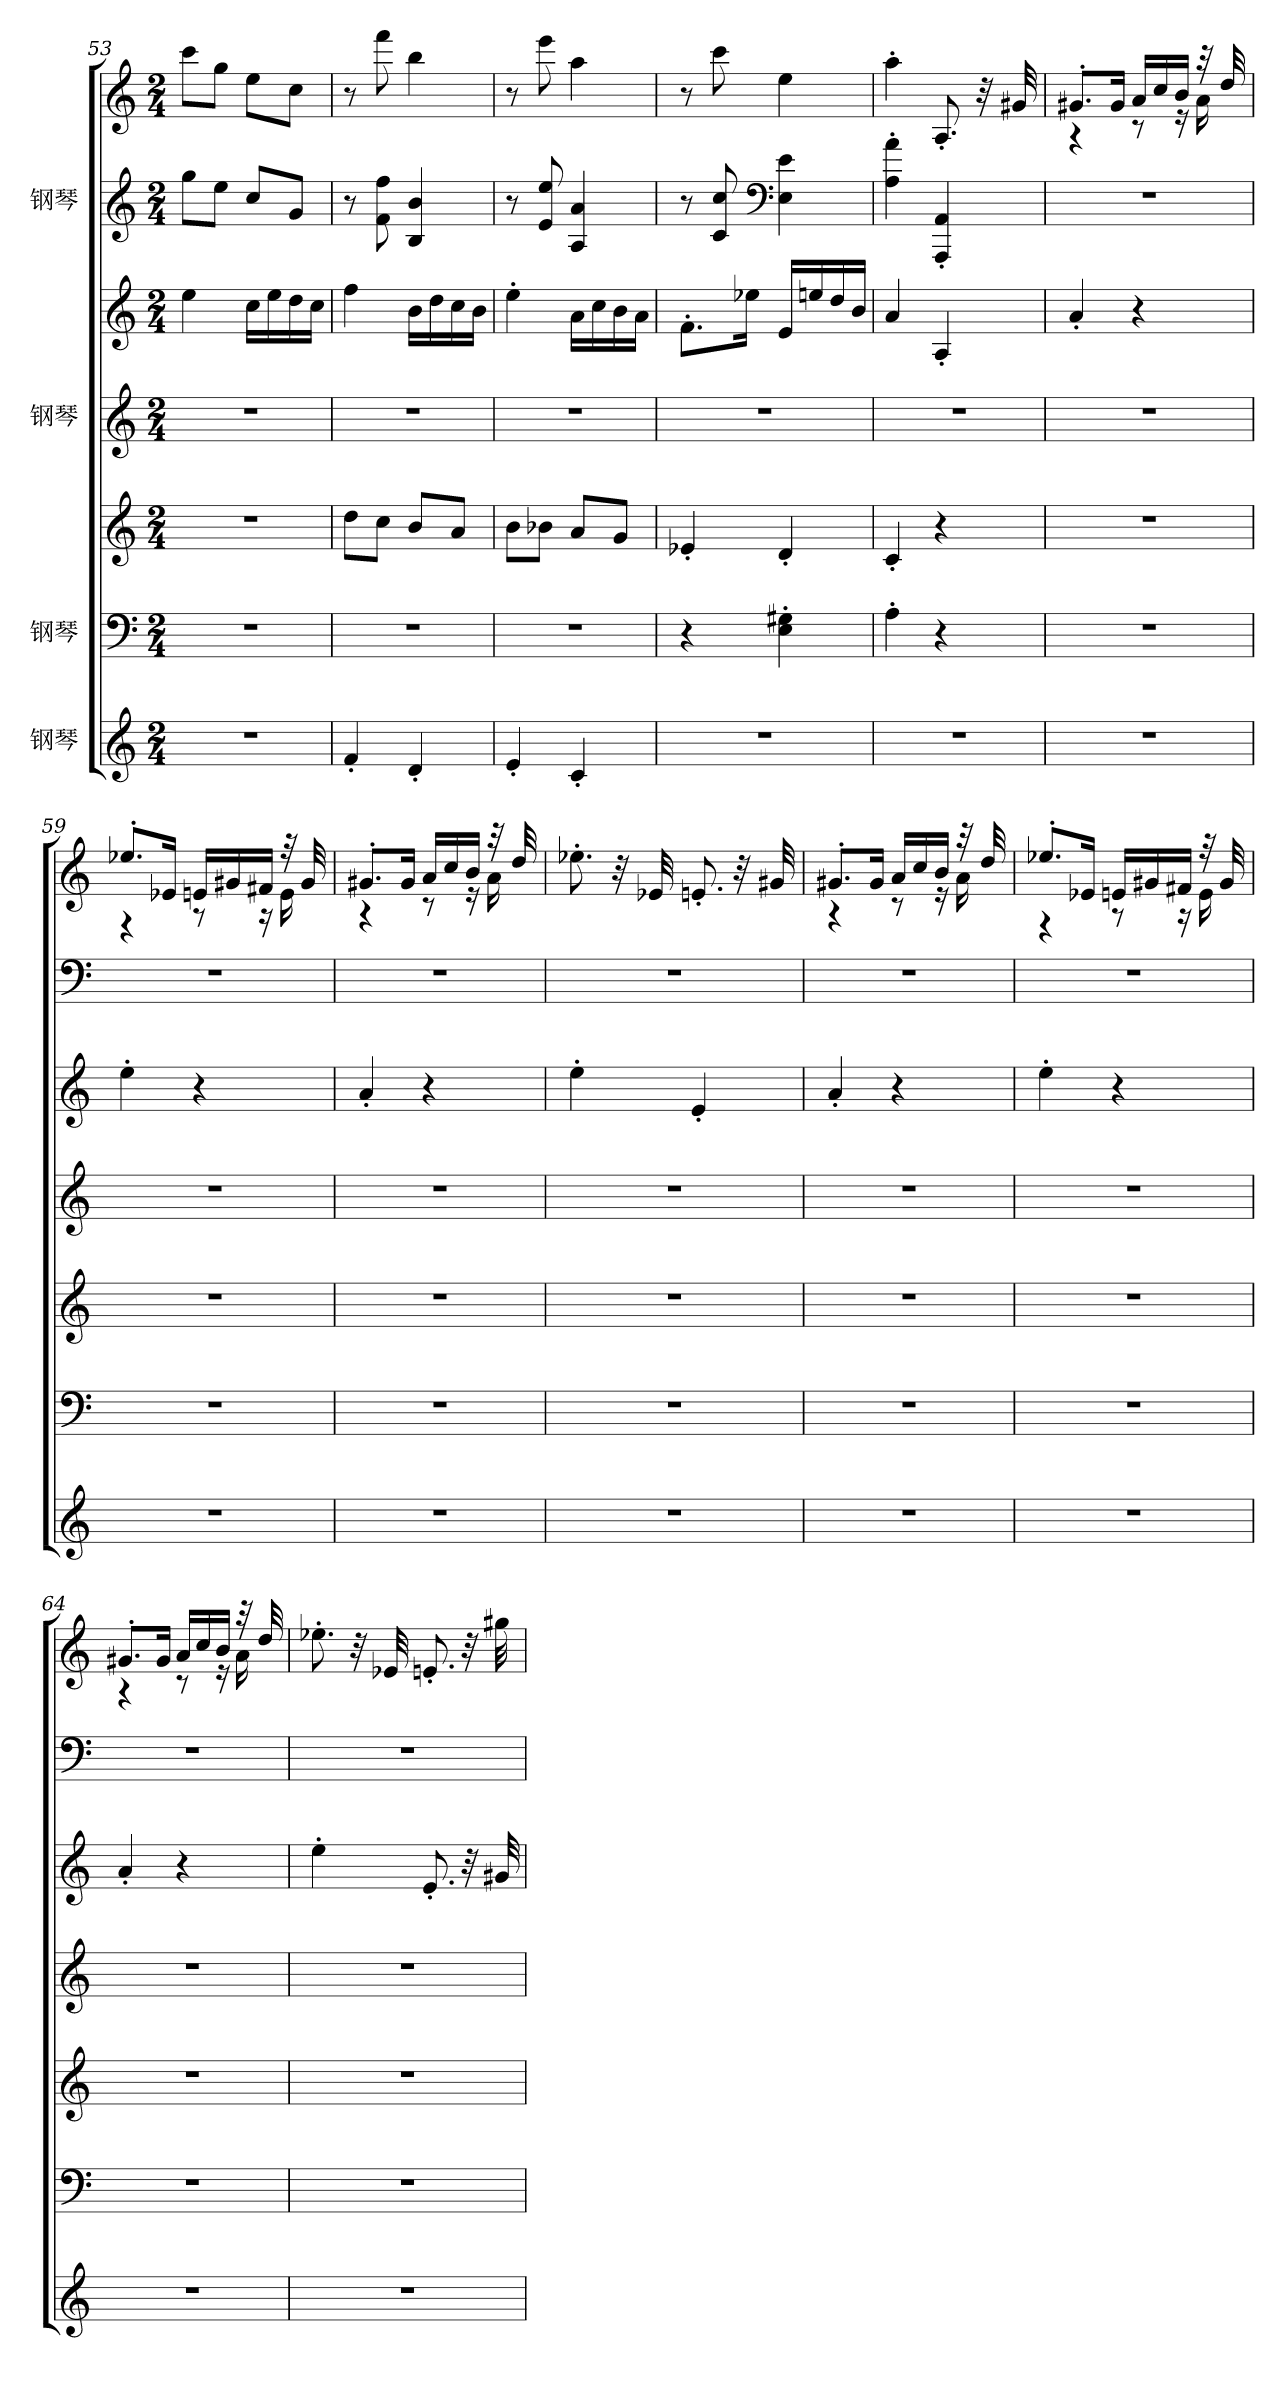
**kern	**kern	**kern	**kern	**kern	**kern	**kern
*part4	*part3	*part3	*part2	*part2	*part1	*part1
*staff7	*staff6	*staff5	*staff4	*staff3	*staff2	*staff1
*I"钢琴	*I"钢琴	*	*I"钢琴	*	*I"钢琴	*
*clefG2	*clefF4	*clefG2	*clefG2	*clefG2	*clefG2	*clefG2
*k[]	*k[]	*k[]	*k[]	*k[]	*k[]	*k[]
*M2/4	*M2/4	*M2/4	*M2/4	*M2/4	*M2/4	*M2/4
=53	=53	=53	=53	=53	=53	=53
2r	2r	2r	2r	4ee\	8gg\L	8ccc\L
.	.	.	.	.	8ee\J	8gg\J
.	.	.	.	16cc\LL	8cc/L	8ee\L
.	.	.	.	16ee\	.	.
.	.	.	.	16dd\	8g/J	8cc\J
.	.	.	.	16cc\JJ	.	.
=54	=54	=54	=54	=54	=54	=54
4f'/	2r	8dd\L	2r	4ff\	8r	8r
.	.	8cc\J	.	.	8f\ 8ff\	8fff\
4d'/	.	8b/L	.	16b\LL	4B/ 4b/	4bb\
.	.	.	.	16dd\	.	.
.	.	8a/J	.	16cc\	.	.
.	.	.	.	16b\JJ	.	.
=55	=55	=55	=55	=55	=55	=55
4e'/	2r	8b\L	2r	4ee'\	8r	8r
.	.	8b-X\J	.	.	8e/ 8ee/	8eee\
4c'/	.	8a/L	.	16a\LL	4A/ 4a/	4aa\
.	.	.	.	16cc\	.	.
.	.	8g/J	.	16b\	.	.
.	.	.	.	16a\JJ	.	.
=56	=56	=56	=56	=56	=56	=56
2r	4r	4e-X'/	2r	8.f'\L	8r	8r
.	.	.	.	.	8c/ 8cc/	8ccc\
.	.	.	.	16ee-X\Jk	.	.
*	*	*	*	*	*clefF4	*
.	4E\' 4G#X\'	4d'/	.	16e/LL	4E\ 4e\	4ee\
.	.	.	.	16een/	.	.
.	.	.	.	16dd/	.	.
.	.	.	.	16b/JJ	.	.
!!LO:PB:g=z
=57	=57	=57	=57	=57	=57	=57
2r	4A'\	4c'/	2r	4a/	4A\' 4a\'	4aa'\
.	4r	4r	.	4A'/	4AAA/' 4AA/'	8.A'/
.	.	.	.	.	.	32r
.	.	.	.	.	.	32g#X/
=58	=58	=58	=58	=58	=58	=58
*	*	*	*	*	*	*^
2r	2r	2r	2r	4a'/	2r	8.g#X'/L	4r
.	.	.	.	.	.	16g#/Jk	.
.	.	.	.	4r	.	16a/LL	8r
.	.	.	.	.	.	16cc/	.
.	.	.	.	.	.	16b/JJ	16r
.	.	.	.	.	.	32r	16a\
.	.	.	.	.	.	32dd/	.
=59	=59	=59	=59	=59	=59	=59	=59
2r	2r	2r	2r	4ee'\	2r	8.ee-X'/L	4r
.	.	.	.	.	.	16e-X/Jk	.
.	.	.	.	4r	.	16en/LL	8r
.	.	.	.	.	.	16g#X/	.
.	.	.	.	.	.	16f#X/JJ	16r
.	.	.	.	.	.	32r	16e\
.	.	.	.	.	.	32g#/	.
=60	=60	=60	=60	=60	=60	=60	=60
2r	2r	2r	2r	4a'/	2r	8.g#X'/L	4r
.	.	.	.	.	.	16g#/Jk	.
.	.	.	.	4r	.	16a/LL	8r
.	.	.	.	.	.	16cc/	.
.	.	.	.	.	.	16b/JJ	16r
.	.	.	.	.	.	32r	16a\
.	.	.	.	.	.	32dd/	.
*	*	*	*	*	*	*v	*v
!!LO:PB:g=z
=61	=61	=61	=61	=61	=61	=61
2r	2r	2r	2r	4ee'\	2r	8.ee-X'\
.	.	.	.	.	.	32r
.	.	.	.	.	.	32e-X/
.	.	.	.	4e'/	.	8.en'/
.	.	.	.	.	.	32r
.	.	.	.	.	.	32g#X/
=62	=62	=62	=62	=62	=62	=62
*	*	*	*	*	*	*^
2r	2r	2r	2r	4a'/	2r	8.g#X'/L	4r
.	.	.	.	.	.	16g#/Jk	.
.	.	.	.	4r	.	16a/LL	8r
.	.	.	.	.	.	16cc/	.
.	.	.	.	.	.	16b/JJ	16r
.	.	.	.	.	.	32r	16a\
.	.	.	.	.	.	32dd/	.
=63	=63	=63	=63	=63	=63	=63	=63
2r	2r	2r	2r	4ee'\	2r	8.ee-X'/L	4r
.	.	.	.	.	.	16e-X/Jk	.
.	.	.	.	4r	.	16en/LL	8r
.	.	.	.	.	.	16g#X/	.
.	.	.	.	.	.	16f#X/JJ	16r
.	.	.	.	.	.	32r	16e\
.	.	.	.	.	.	32g#/	.
=64	=64	=64	=64	=64	=64	=64	=64
2r	2r	2r	2r	4a'/	2r	8.g#X'/L	4r
.	.	.	.	.	.	16g#/Jk	.
.	.	.	.	4r	.	16a/LL	8r
.	.	.	.	.	.	16cc/	.
.	.	.	.	.	.	16b/JJ	16r
.	.	.	.	.	.	32r	16a\
.	.	.	.	.	.	32dd/	.
*	*	*	*	*	*	*v	*v
!!LO:PB:g=z
=65	=65	=65	=65	=65	=65	=65
2r	2r	2r	2r	4ee'\	2r	8.ee-X'\
.	.	.	.	.	.	32r
.	.	.	.	.	.	32e-X/
.	.	.	.	8.e'/	.	8.en'/
.	.	.	.	32r	.	32r
.	.	.	.	32g#X/	.	32gg#X\
=	=	=	=	=	=	=
*-	*-	*-	*-	*-	*-	*-
